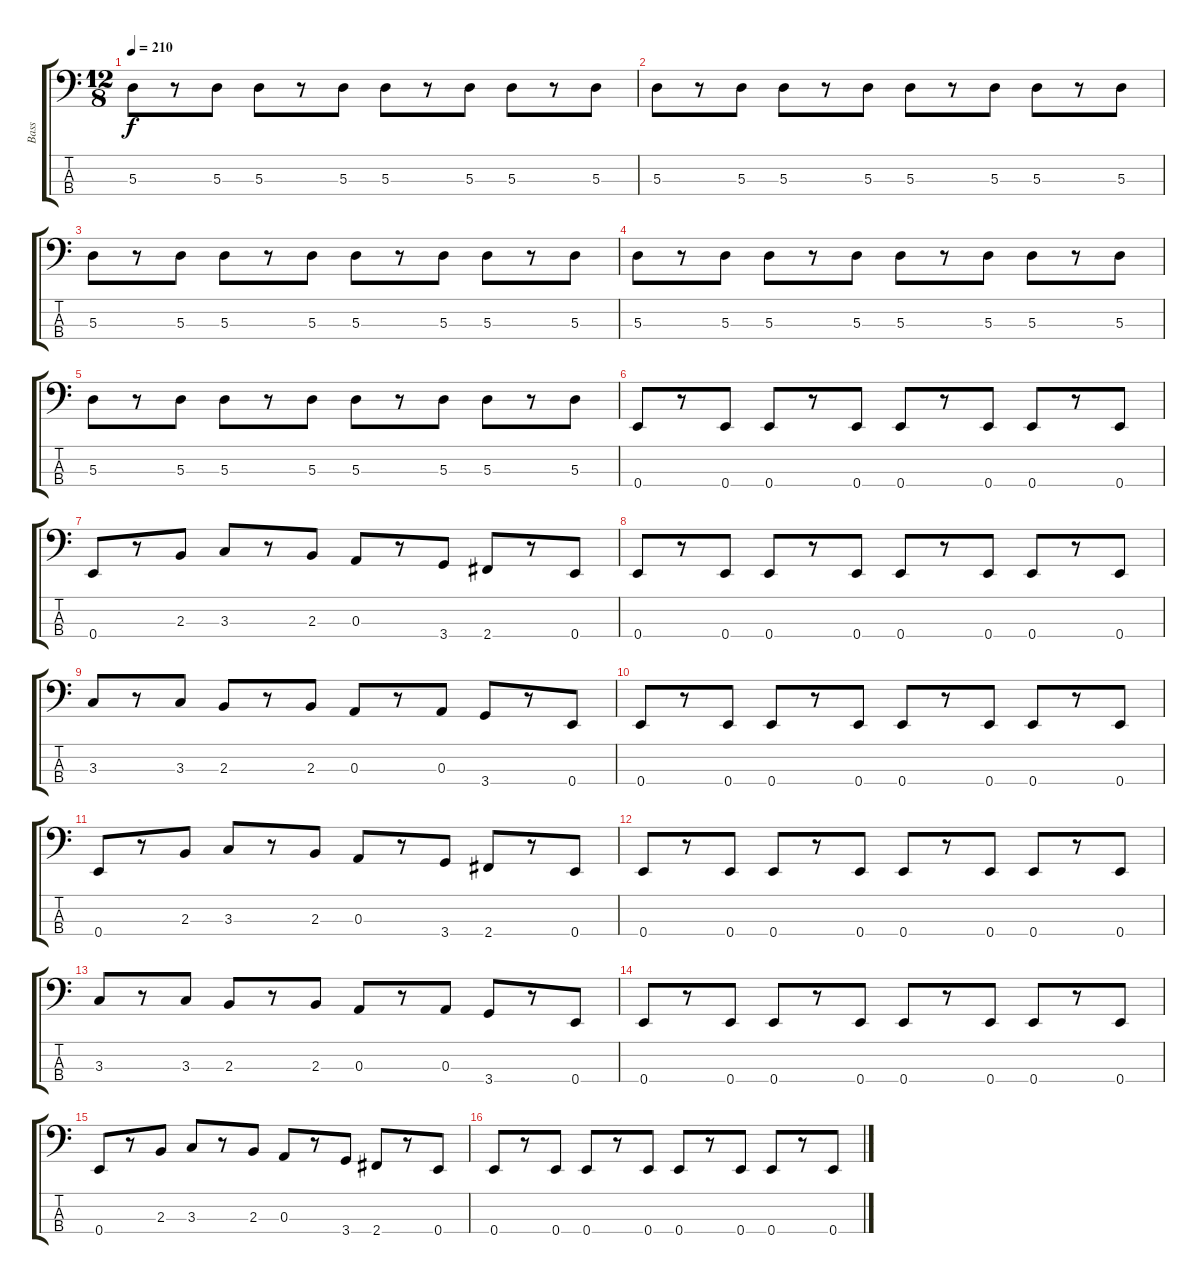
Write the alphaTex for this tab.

\track ("Bass" "Bass") {instrument electricbassfinger}
\staff {score tabs}
\tuning (G2 D2 A1 E1) {hide}
\ts (12 8)
\tempo 210
\clef f4
\ks c
5.3.8{dy f} r.8 5.3.8 5.3.8 r.8 5.3.8 5.3.8 r.8 5.3.8 5.3.8 r.8 5.3.8 |
5.3.8 r.8 5.3.8 5.3.8 r.8 5.3.8 5.3.8 r.8 5.3.8 5.3.8 r.8 5.3.8 |
5.3.8 r.8 5.3.8 5.3.8 r.8 5.3.8 5.3.8 r.8 5.3.8 5.3.8 r.8 5.3.8 |
5.3.8 r.8 5.3.8 5.3.8 r.8 5.3.8 5.3.8 r.8 5.3.8 5.3.8 r.8 5.3.8 |
5.3.8 r.8 5.3.8 5.3.8 r.8 5.3.8 5.3.8 r.8 5.3.8 5.3.8 r.8 5.3.8 |
0.4.8 r.8 0.4.8 0.4.8 r.8 0.4.8 0.4.8 r.8 0.4.8 0.4.8 r.8 0.4.8 |
0.4.8 r.8 2.3.8 3.3.8 r.8 2.3.8 0.3.8 r.8 3.4.8 2.4.8 r.8 0.4.8 |
0.4.8 r.8 0.4.8 0.4.8 r.8 0.4.8 0.4.8 r.8 0.4.8 0.4.8 r.8 0.4.8 |
3.3.8 r.8 3.3.8 2.3.8 r.8 2.3.8 0.3.8 r.8 0.3.8 3.4.8 r.8 0.4.8 |
0.4.8 r.8 0.4.8 0.4.8 r.8 0.4.8 0.4.8 r.8 0.4.8 0.4.8 r.8 0.4.8 |
0.4.8 r.8 2.3.8 3.3.8 r.8 2.3.8 0.3.8 r.8 3.4.8 2.4.8 r.8 0.4.8 |
0.4.8 r.8 0.4.8 0.4.8 r.8 0.4.8 0.4.8 r.8 0.4.8 0.4.8 r.8 0.4.8 |
3.3.8 r.8 3.3.8 2.3.8 r.8 2.3.8 0.3.8 r.8 0.3.8 3.4.8 r.8 0.4.8 |
0.4.8 r.8 0.4.8 0.4.8 r.8 0.4.8 0.4.8 r.8 0.4.8 0.4.8 r.8 0.4.8 |
0.4.8 r.8 2.3.8 3.3.8 r.8 2.3.8 0.3.8 r.8 3.4.8 2.4.8 r.8 0.4.8 |
0.4.8 r.8 0.4.8 0.4.8 r.8 0.4.8 0.4.8 r.8 0.4.8 0.4.8 r.8 0.4.8
